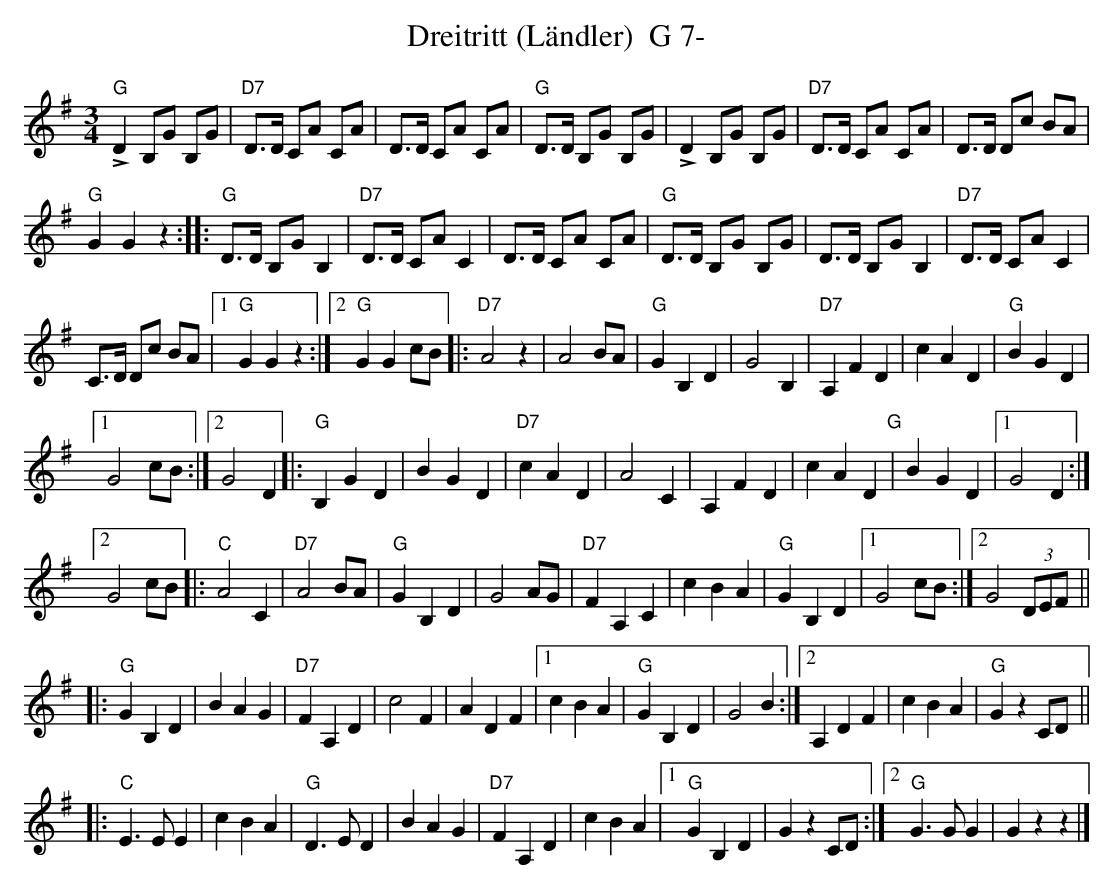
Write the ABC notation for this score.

X:1
T:Dreitritt (L\"andler)  G 7-
M:3/4
L:1/8
K:G%%MIDI gchordon
!>!"G"D2 B,G B,G | "D7"D>D CA CA | D>D CA CA | "G"D>D B,G B,G | !>!D2B,G B,G | "D7"D>D CA CA | D>D Dc BA |
"G"G2G2z2 :: "G"D>D B,GB,2 | "D7"D>D CAC2 | D>D CA CA | "G"D>D B,G B,G | D>D B,G B,2 | "D7"D>D CAC2 |
C>D Dc BA |1 "G"G2G2z2 :|2 "G"G2G2cB |: "D7"A4z2 | A4BA | "G"G2B,2D2 | G4B,2 | "D7"A,2F2D2 | c2A2D2 | "G"B2G2D2 |1
G4cB :|2 G4D2 |: [L:1/4] "G"B,GD | BGD | "D7"cAD | A2C | A,FD | cAD"G" | BGD |1 G2D :|2
G2c/2B/2 |: "C"A2C | "D7"A2B/2A/2| "G"GB,D | G2A/2G/2 | "D7"FA,C | cBA | "G"GB,D |1 G2c/2B/2 :|2 G2 (3D/2E/2F/2 ||
|: "G"GB,D | BAG | "D7"FA,D | c2F | ADF |1 cBA | "G"GB,D | G2B :|2 A,DF | cBA | "G"GzC/2D/2 ||
|: "C"E>EE | cBA | "G"D>ED | BAG | "D7"FA,D | cBA |1 "G"GB,D | GzC/2D/2 :|2 "G"G>GG | Gzz |]
